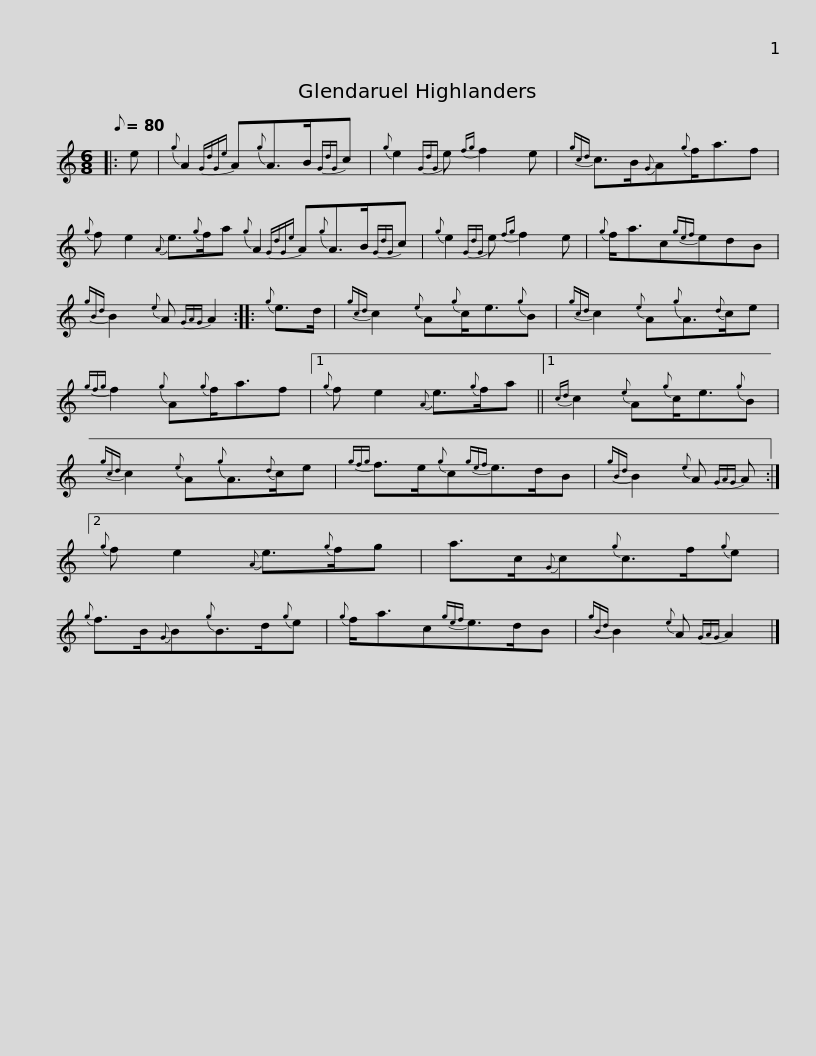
X:1
L:1/8
Q:1/8=80
M:6/8
I:linebreak $
K:C
V:1 treble
V:1
|: e |{g} A2{GdGe} A{g}A>B{GdG}c |{g} e2{GdG} e{fg} f2 e |{gcd} c>B{G}A{g}f<af |${g} f e2{A} e3/2{g}f/a{g} A2{GdGe} A{g}A>B{GdG}c | %5
{g} e2{GdG} e{fg} f2 e |{g} f<ac{gef}edB |${gBd} B2{e} A{GAG} A2 ::{g} e>d |{gcd} c2{e} A{g}c<e{g}B |$ %10
{gcd} c2{e} A{g}A3/2{d}c/e |{gfg} f2{g} A{g}f<af |1{g} f e2{A} e3/2{g}f/a ||1{cd} c2{e} A{g}c<e{g}B |${gcd} c2{e} A{g}A3/2{d}c/e | %15
{gfg} f>e{g}c{gef}e>dB |{gBd} B2{e} A{GAG} A :|2${g} f e2{A} e3/2{g}f/g | a>c{G}c{g}c>f{g}e |{g} f>B{G}B{g}B>d{g}e |$ %20
{g} f<ac{gef}e>dB |{gBd} B2{e} A{GAG} A2 |] %22
